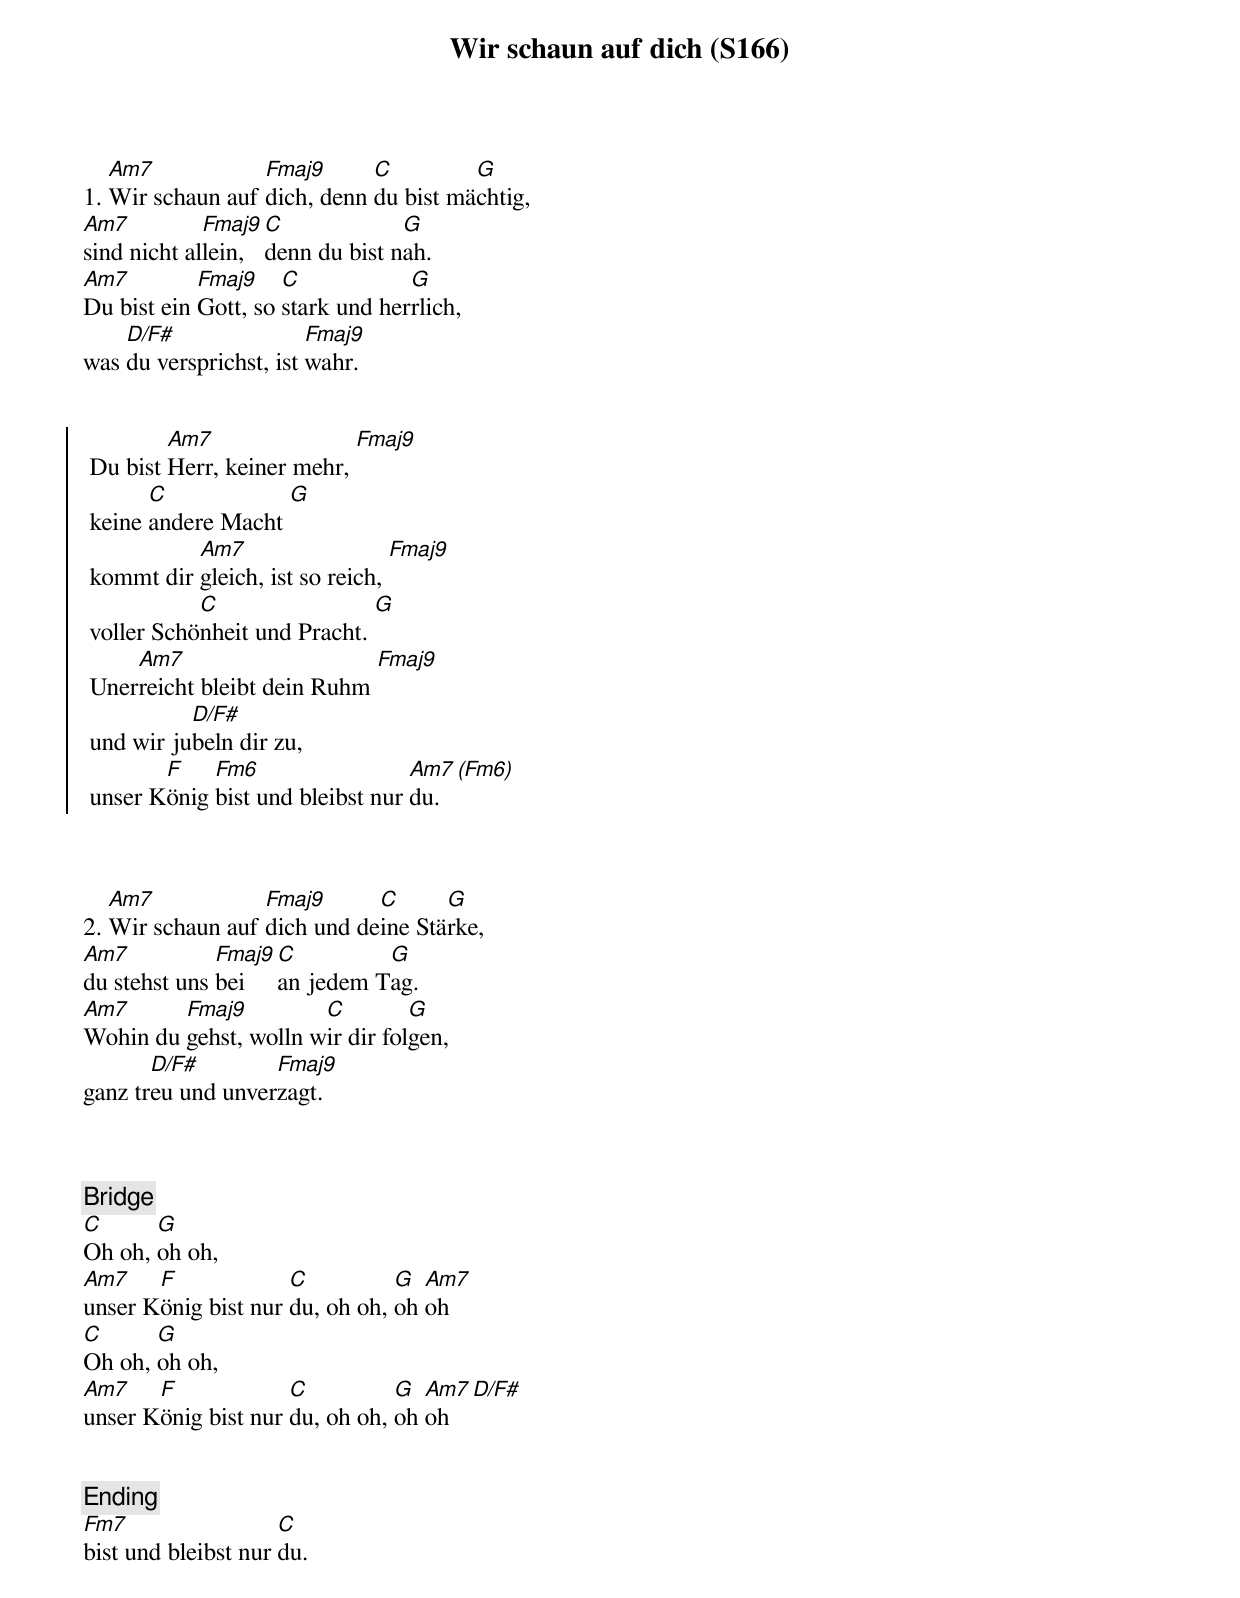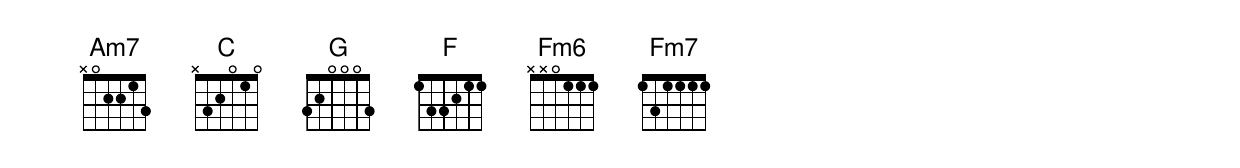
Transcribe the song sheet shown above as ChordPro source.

{title: Wir schaun auf dich (S166)}
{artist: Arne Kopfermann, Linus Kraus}

1. [Am7]Wir schaun auf [Fmaj9]dich, denn [C]du bist mä[G]chtig,
[Am7]sind nicht al[Fmaj9]lein, [C]denn du bist n[G]ah.
[Am7]Du bist ein [Fmaj9]Gott, so [C]stark und her[G]rlich,
was [D/F#]du versprichst, ist [Fmaj9]wahr.


{soc}
 Du bist [Am7]Herr, keiner mehr, [Fmaj9]
 keine [C]andere Macht [G]
 kommt dir [Am7]gleich, ist so reich, [Fmaj9]
 voller Schö[C]nheit und Pracht. [G]
 Uner[Am7]reicht bleibt dein Ruhm [Fmaj9]
 und wir ju[D/F#]beln dir zu,
 unser K[F]önig [Fm6]bist und bleibst nur [Am7]du. [(Fm6)]
 {eoc}



2. [Am7]Wir schaun auf [Fmaj9]dich und de[C]ine Stä[G]rke,
[Am7]du stehst uns [Fmaj9]bei [C]an jedem T[G]ag.
[Am7]Wohin du [Fmaj9]gehst, wolln w[C]ir dir fol[G]gen,
ganz tr[D/F#]eu und unver[Fmaj9]zagt.



{comment: Bridge}
[C]Oh oh, [G]oh oh,
[Am7]unser K[F]önig bist nur [C]du, oh oh, [G]oh [Am7]oh
[C]Oh oh, [G]oh oh,
[Am7]unser K[F]önig bist nur [C]du, oh oh, [G]oh [Am7]oh [D/F#]


{comment: Ending}
[Fm7]bist und bleibst nur [C]du.
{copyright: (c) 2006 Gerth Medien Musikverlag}
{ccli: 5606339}
